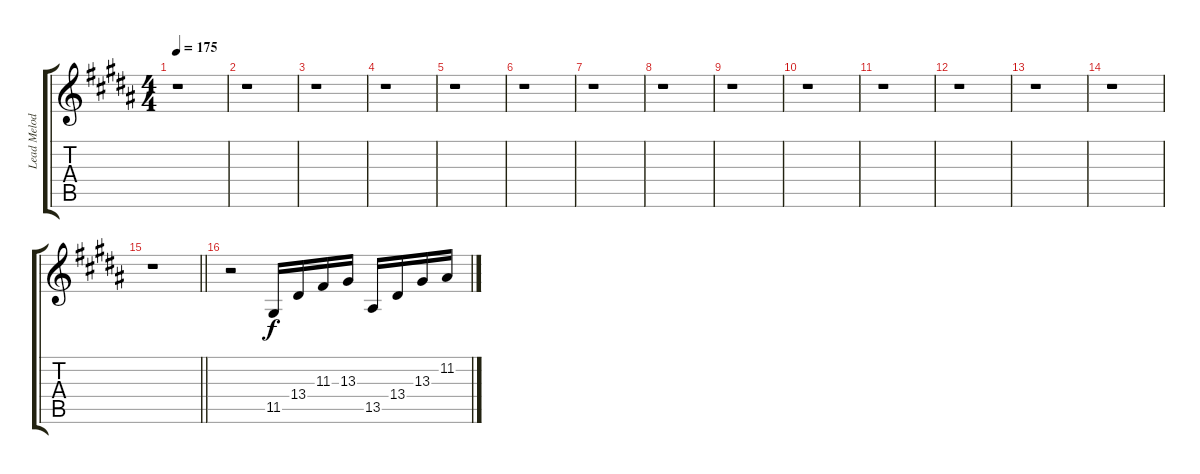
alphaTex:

\track ("Lead Melody" "Lead Melod") {instrument lead2sawtooth}
\staff {score tabs}
\tuning (E4 B3 G3 D3 A2 E2) {hide}
\ts (4 4)
\tempo 175
\clef g2
\ks b
r.1{dy f} |
\ks g#minor
r.1 |
r.1 |
\ks b
r.1 |
\ks g#minor
r.1 |
r.1 |
r.1 |
\ks b
r.1 |
\ks g#minor
r.1 |
r.1 |
r.1 |
\ks b
r.1 |
\ks g#minor
r.1 |
r.1 |
\barLineRight lightlight
r.1 |
\ks b
r.2 11.5.16 13.4.16 11.3.16 13.3.16 13.5.16 13.4.16 13.3.16 11.2.16
